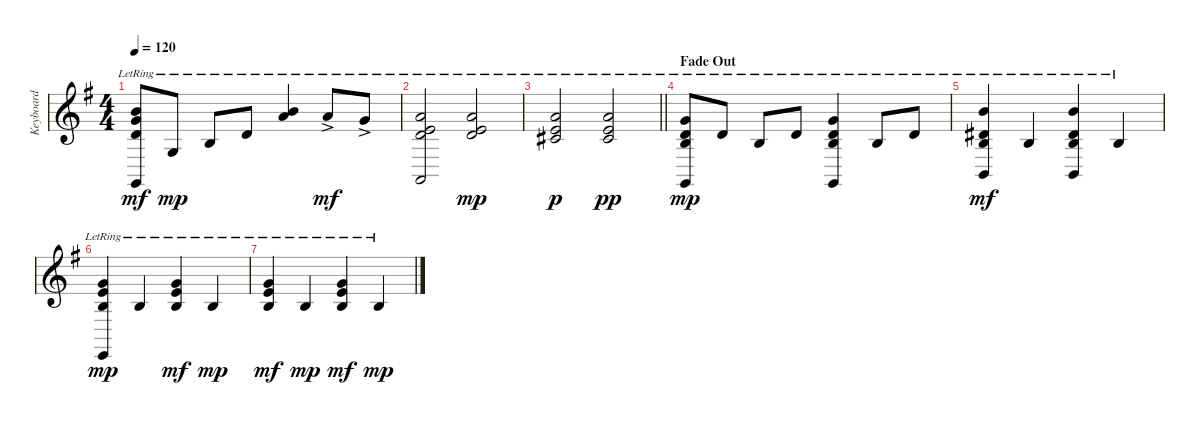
\track ("Keyboard" "Keyboard") {instrument musicbox}
\staff {score}
\tuning (E4 B3 G3 D3 A2 E2) {hide}
\ts (4 4)
\tempo 120
\clef g2
\ks eminor
(7.1{lr} 8.2{lr} 7.3{lr} 3.6{lr}).8{dy mf} 5.4{lr}.8{dy mp} 4.3{lr}.8 7.3{lr}.8 (7.1{lr} 10.2{lr}).4 10.2{ac lr}.8{dy mf} 8.2{ac lr}.8 |
(10.2{lr} 9.3{lr} 12.4{lr} 0.5{lr}).2 (10.2{lr} 9.3{lr} 12.4{lr}).2{dy mp} |
\barLineRight lightlight
(10.2{lr} 9.3{lr} 11.4{lr}).2{dy p} (10.2{lr} 9.3{lr} 11.4{lr}).2{dy pp} |
\section ("" "Fade Out")
(3.1{lr} 3.2{lr} 4.3{lr} 3.6{lr}).8{dy mp volume 0} 3.2{lr}.8 4.3{lr}.8 3.2{lr}.8 (3.1{lr} 3.2{lr} 4.3{lr} 3.6{lr}).4 4.3{lr}.8 3.2{lr}.8 |
(7.1{lr} 4.2{lr} 4.3{lr} 7.6{lr}).4{dy mf} 4.3{lr}.4 (7.1{lr} 4.2{lr} 4.3{lr} 7.6{lr}).4 4.3{lr}.4 |
(3.1{lr} 5.2{lr} 4.3{lr} 0.6{lr}).4{dy mp} 4.3{lr}.4 (3.1{lr} 5.2{lr} 4.3{lr}).4{dy mf} 4.3{lr}.4{dy mp} |
(3.1{lr} 5.2{lr} 4.3{lr}).4{dy mf} 4.3{lr}.4{dy mp} (3.1{lr} 5.2{lr} 4.3{lr}).4{dy mf} 4.3{lr}.4{dy mp}
